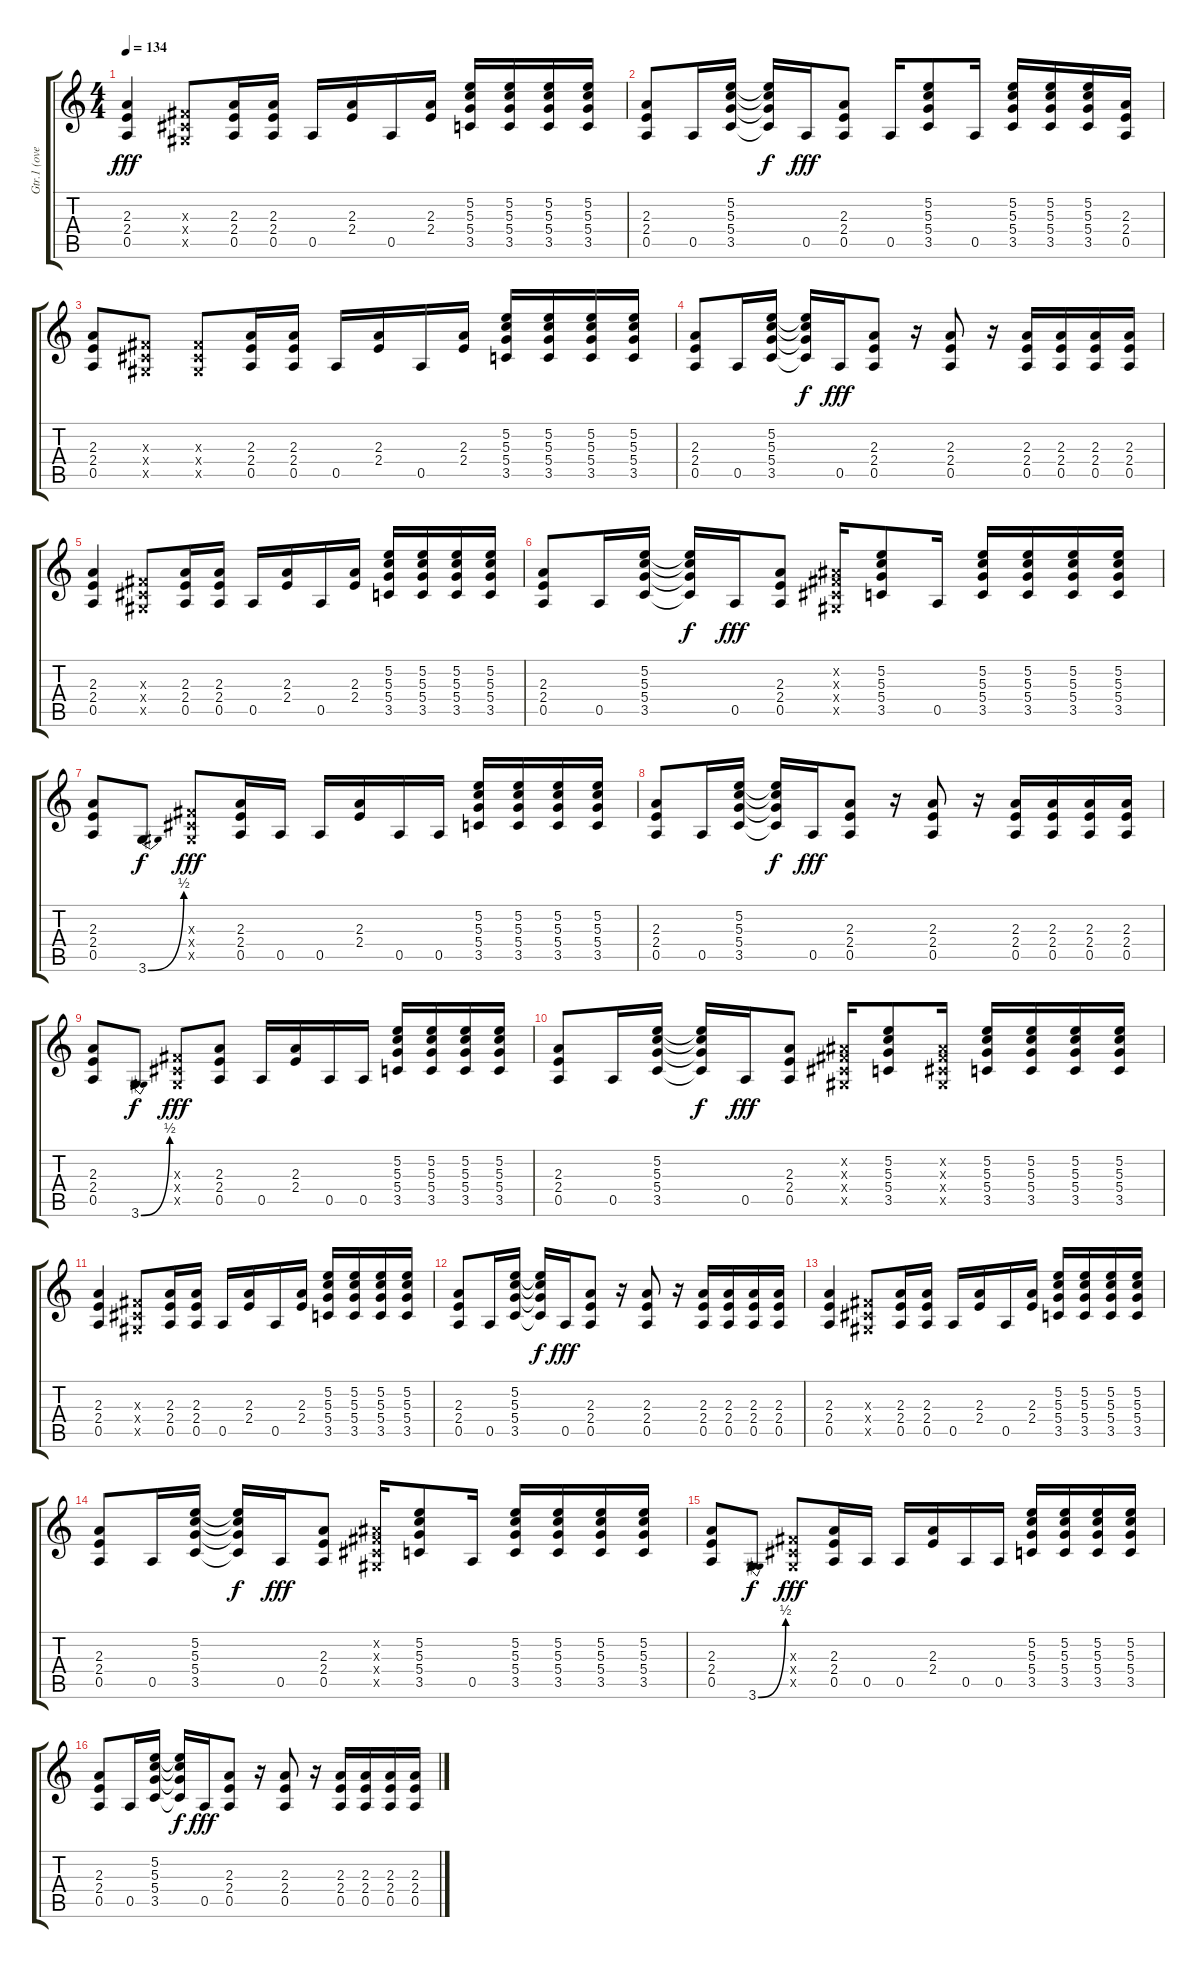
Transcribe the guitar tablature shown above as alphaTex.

\track ("Gtr.1 (overdr.)" "Gtr.1 (ove") {instrument overdrivenguitar}
\staff {score tabs}
\tuning (E4 B3 G3 D3 A2 E2) {hide}
\ts (4 4)
\tempo 134
\clef g2
\ks c
(2.3 2.4 0.5).4{dy fff instrument overdrivenguitar} (-1.3{x} -1.4{x} -1.5{x}).8 (2.3 2.4 0.5).16 (2.3 2.4 0.5).16 0.5.16 (2.3 2.4).16 0.5.16 (2.3 2.4).16 (5.2 5.3 5.4 3.5).16 (5.2 5.3 5.4 3.5).16 (5.2 5.3 5.4 3.5).16 (5.2 5.3 5.4 3.5).16 |
(2.3 2.4 0.5).8 0.5.16 (5.2 5.3 5.4 3.5).16 (5.2{t} 5.3{t} 5.4{t} 3.5{t}).16{dy f} 0.5.16{dy fff} (2.3 2.4 0.5).8 0.5.16 (5.2 5.3 5.4 3.5).8 0.5.16 (5.2 5.3 5.4 3.5).16 (5.2 5.3 5.4 3.5).16 (5.2 5.3 5.4 3.5).16 (2.3 2.4 0.5).16 |
(2.3 2.4 0.5).8 (-1.3{x} -1.4{x} -1.5{x}).8 (-1.3{x} -1.4{x} -1.5{x}).8 (2.3 2.4 0.5).16 (2.3 2.4 0.5).16 0.5.16 (2.3 2.4).16 0.5.16 (2.3 2.4).16 (5.2 5.3 5.4 3.5).16 (5.2 5.3 5.4 3.5).16 (5.2 5.3 5.4 3.5).16 (5.2 5.3 5.4 3.5).16 |
(2.3 2.4 0.5).8 0.5.16 (5.2 5.3 5.4 3.5).16 (5.2{t} 5.3{t} 5.4{t} 3.5{t}).16{dy f} 0.5.16{dy fff} (2.3 2.4 0.5).8 r.16 (2.3 2.4 0.5).8 r.16 (2.3 2.4 0.5).16 (2.3 2.4 0.5).16 (2.3 2.4 0.5).16 (2.3 2.4 0.5).16 |
(2.3 2.4 0.5).4 (-1.3{x} -1.4{x} -1.5{x}).8 (2.3 2.4 0.5).16 (2.3 2.4 0.5).16 0.5.16 (2.3 2.4).16 0.5.16 (2.3 2.4).16 (5.2 5.3 5.4 3.5).16 (5.2 5.3 5.4 3.5).16 (5.2 5.3 5.4 3.5).16 (5.2 5.3 5.4 3.5).16 |
(2.3 2.4 0.5).8 0.5.16 (5.2 5.3 5.4 3.5).16 (5.2{t} 5.3{t} 5.4{t} 3.5{t}).16{dy f} 0.5.16{dy fff} (2.3 2.4 0.5).8 (-1.2{x} -1.3{x} -1.4{x} -1.5{x}).16 (5.2 5.3 5.4 3.5).8 0.5.16 (5.2 5.3 5.4 3.5).16 (5.2 5.3 5.4 3.5).16 (5.2 5.3 5.4 3.5).16 (5.2 5.3 5.4 3.5).16 |
(2.3 2.4 0.5).8 3.6{be (bend 0 0 60 2)}.8{dy f} (-1.3{x} -1.4{x} -1.5{x}).8{dy fff} (2.3 2.4 0.5).16 0.5.16 0.5.16 (2.3 2.4).16 0.5.16 0.5.16 (5.2 5.3 5.4 3.5).16 (5.2 5.3 5.4 3.5).16 (5.2 5.3 5.4 3.5).16 (5.2 5.3 5.4 3.5).16 |
(2.3 2.4 0.5).8 0.5.16 (5.2 5.3 5.4 3.5).16 (5.2{t} 5.3{t} 5.4{t} 3.5{t}).16{dy f} 0.5.16{dy fff} (2.3 2.4 0.5).8 r.16 (2.3 2.4 0.5).8 r.16 (2.3 2.4 0.5).16 (2.3 2.4 0.5).16 (2.3 2.4 0.5).16 (2.3 2.4 0.5).16 |
(2.3 2.4 0.5).8 3.6{be (bend 0 0 60 2)}.8{dy f} (-1.3{x} -1.4{x} -1.5{x}).8{dy fff} (2.3 2.4 0.5).8 0.5.16 (2.3 2.4).16 0.5.16 0.5.16 (5.2 5.3 5.4 3.5).16 (5.2 5.3 5.4 3.5).16 (5.2 5.3 5.4 3.5).16 (5.2 5.3 5.4 3.5).16 |
(2.3 2.4 0.5).8 0.5.16 (5.2 5.3 5.4 3.5).16 (5.2{t} 5.3{t} 5.4{t} 3.5{t}).16{dy f} 0.5.16{dy fff} (2.3 2.4 0.5).8 (-1.2{x} -1.3{x} -1.4{x} -1.5{x}).16 (5.2 5.3 5.4 3.5).8 (-1.2{x} -1.3{x} -1.4{x} -1.5{x}).16 (5.2 5.3 5.4 3.5).16 (5.2 5.3 5.4 3.5).16 (5.2 5.3 5.4 3.5).16 (5.2 5.3 5.4 3.5).16 |
(2.3 2.4 0.5).4 (-1.3{x} -1.4{x} -1.5{x}).8 (2.3 2.4 0.5).16 (2.3 2.4 0.5).16 0.5.16 (2.3 2.4).16 0.5.16 (2.3 2.4).16 (5.2 5.3 5.4 3.5).16 (5.2 5.3 5.4 3.5).16 (5.2 5.3 5.4 3.5).16 (5.2 5.3 5.4 3.5).16 |
(2.3 2.4 0.5).8 0.5.16 (5.2 5.3 5.4 3.5).16 (5.2{t} 5.3{t} 5.4{t} 3.5{t}).16{dy f} 0.5.16{dy fff} (2.3 2.4 0.5).8 r.16 (2.3 2.4 0.5).8 r.16 (2.3 2.4 0.5).16 (2.3 2.4 0.5).16 (2.3 2.4 0.5).16 (2.3 2.4 0.5).16 |
(2.3 2.4 0.5).4 (-1.3{x} -1.4{x} -1.5{x}).8 (2.3 2.4 0.5).16 (2.3 2.4 0.5).16 0.5.16 (2.3 2.4).16 0.5.16 (2.3 2.4).16 (5.2 5.3 5.4 3.5).16 (5.2 5.3 5.4 3.5).16 (5.2 5.3 5.4 3.5).16 (5.2 5.3 5.4 3.5).16 |
(2.3 2.4 0.5).8 0.5.16 (5.2 5.3 5.4 3.5).16 (5.2{t} 5.3{t} 5.4{t} 3.5{t}).16{dy f} 0.5.16{dy fff} (2.3 2.4 0.5).8 (-1.2{x} -1.3{x} -1.4{x} -1.5{x}).16 (5.2 5.3 5.4 3.5).8 0.5.16 (5.2 5.3 5.4 3.5).16 (5.2 5.3 5.4 3.5).16 (5.2 5.3 5.4 3.5).16 (5.2 5.3 5.4 3.5).16 |
(2.3 2.4 0.5).8 3.6{be (bend 0 0 60 2)}.8{dy f} (-1.3{x} -1.4{x} -1.5{x}).8{dy fff} (2.3 2.4 0.5).16 0.5.16 0.5.16 (2.3 2.4).16 0.5.16 0.5.16 (5.2 5.3 5.4 3.5).16 (5.2 5.3 5.4 3.5).16 (5.2 5.3 5.4 3.5).16 (5.2 5.3 5.4 3.5).16 |
(2.3 2.4 0.5).8 0.5.16 (5.2 5.3 5.4 3.5).16 (5.2{t} 5.3{t} 5.4{t} 3.5{t}).16{dy f} 0.5.16{dy fff} (2.3 2.4 0.5).8 r.16 (2.3 2.4 0.5).8 r.16 (2.3 2.4 0.5).16 (2.3 2.4 0.5).16 (2.3 2.4 0.5).16 (2.3 2.4 0.5).16
